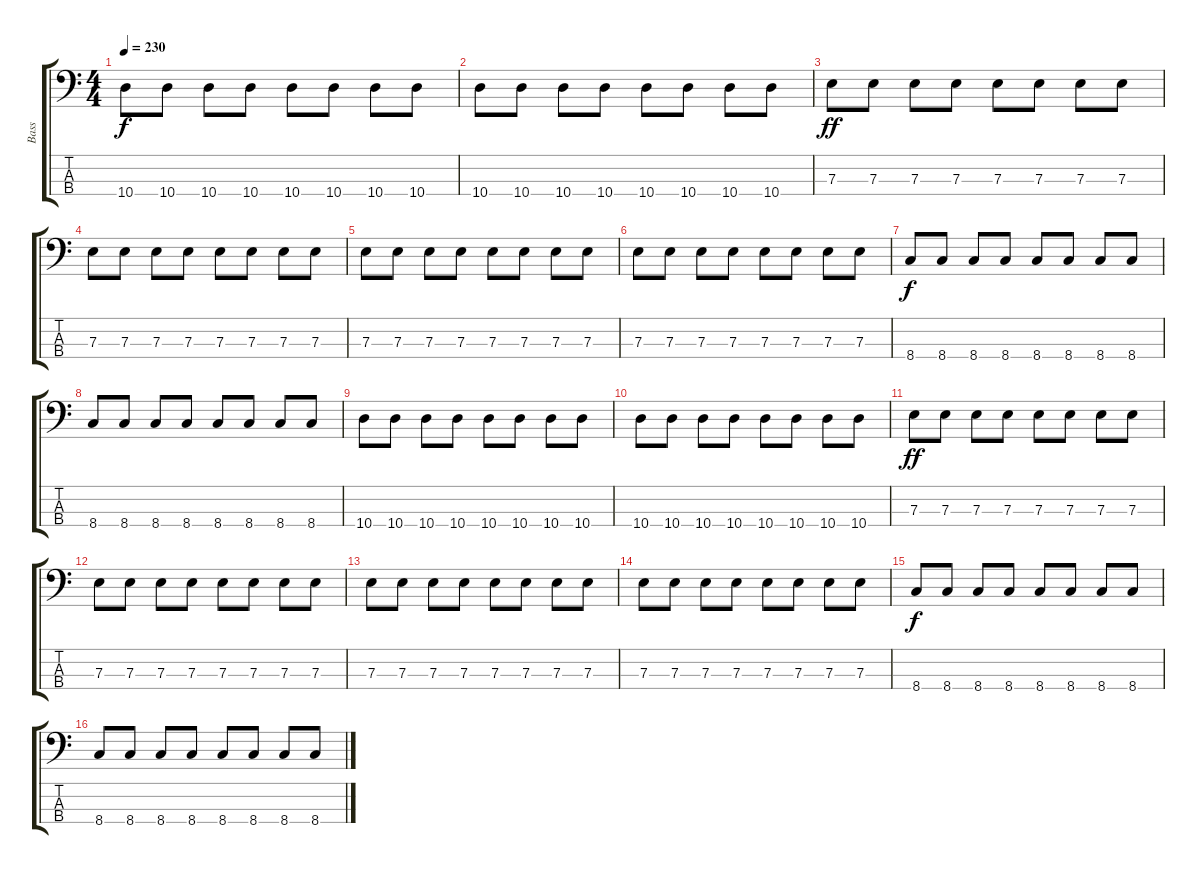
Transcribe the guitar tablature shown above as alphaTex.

\track ("Bass" "Bass") {instrument electricbasspick}
\staff {score tabs}
\tuning (G2 D2 A1 E1) {hide}
\ts (4 4)
\tempo 230
\clef f4
\ks c
10.4.8{dy f} 10.4.8 10.4.8 10.4.8 10.4.8 10.4.8 10.4.8 10.4.8 |
10.4.8 10.4.8 10.4.8 10.4.8 10.4.8 10.4.8 10.4.8 10.4.8 |
7.3.8{dy ff} 7.3.8 7.3.8 7.3.8 7.3.8 7.3.8 7.3.8 7.3.8 |
7.3.8 7.3.8 7.3.8 7.3.8 7.3.8 7.3.8 7.3.8 7.3.8 |
7.3.8 7.3.8 7.3.8 7.3.8 7.3.8 7.3.8 7.3.8 7.3.8 |
7.3.8 7.3.8 7.3.8 7.3.8 7.3.8 7.3.8 7.3.8 7.3.8 |
8.4.8{dy f} 8.4.8 8.4.8 8.4.8 8.4.8 8.4.8 8.4.8 8.4.8 |
8.4.8 8.4.8 8.4.8 8.4.8 8.4.8 8.4.8 8.4.8 8.4.8 |
10.4.8 10.4.8 10.4.8 10.4.8 10.4.8 10.4.8 10.4.8 10.4.8 |
10.4.8 10.4.8 10.4.8 10.4.8 10.4.8 10.4.8 10.4.8 10.4.8 |
7.3.8{dy ff} 7.3.8 7.3.8 7.3.8 7.3.8 7.3.8 7.3.8 7.3.8 |
7.3.8 7.3.8 7.3.8 7.3.8 7.3.8 7.3.8 7.3.8 7.3.8 |
7.3.8 7.3.8 7.3.8 7.3.8 7.3.8 7.3.8 7.3.8 7.3.8 |
7.3.8 7.3.8 7.3.8 7.3.8 7.3.8 7.3.8 7.3.8 7.3.8 |
8.4.8{dy f} 8.4.8 8.4.8 8.4.8 8.4.8 8.4.8 8.4.8 8.4.8 |
8.4.8 8.4.8 8.4.8 8.4.8 8.4.8 8.4.8 8.4.8 8.4.8
